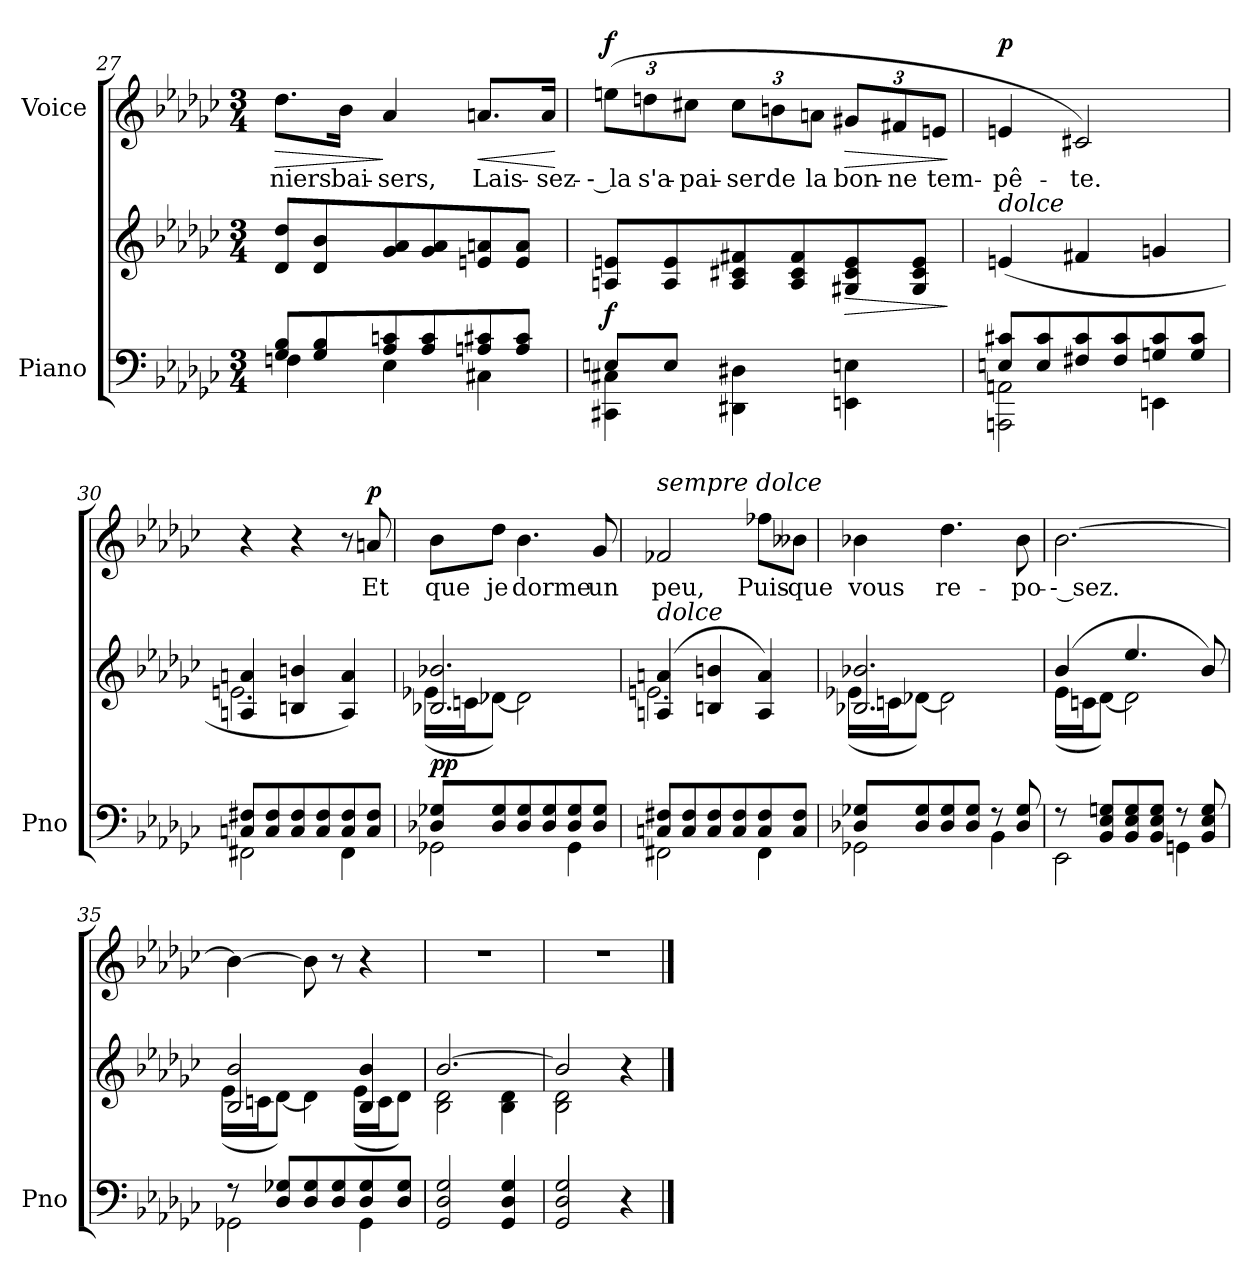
**kern	**kern	**dynam	**kern	**text	**dynam
*part2	*part2	*part2	*part1	*part1	*part1
*staff3	*staff2	*staff2/3	*staff1	*staff1	*staff1
*I"Piano	*	*	*I"Voice	*	*
*I'Pno	*	*	*	*	*
*clefF4	*clefG2	*	*clefG2	*	*
*k[b-e-a-d-g-c-]	*k[b-e-a-d-g-c-]	*	*k[b-e-a-d-g-c-]	*	*
*M3/4	*M3/4	*	*M3/4	*	*
=27	=27	=27	=27	=27	=27
*^	*	*	*	*	*
!	!	!	!	!	!	!LO:HP:b
8G-/ 8B-/L	4Fn\	8d-/ 8dd-/L	.	8.dd-\L	-niers	>
8G-/ 8B-/	.	8d-/ 8b-/	.	.	.	.
.	.	.	.	16b-\Jk	bai-	.
8A-/ 8cn/	4E-\	8g-/ 8a-/	.	4a-/	-sers,	]
8A-/ 8c/	.	8g-/ 8a-/	.	.	.	.
!	!	!	!	!	!	!LO:HP:b
8An/ 8c#X/	4C#X\	8en/ 8an/	.	8.an/L	Lais-	<
8A/ 8c#/J	.	8e/ 8a/J	.	.	.	.
.	.	.	.	16a/Jk	-sez-	.
*v	*v	*	*	*	*	*
.	.	.	.	.	[
=28	=28	=28	=28	=28	=28
*^	*	*	*	*	*
!	!	!	!LO:DY:b	!	!	!LO:DY:a
8En/L	4CC#X\ 4C#X\	8An/ 8en/L	f	(12een\L	-- la	f
.	.	.	.	12ddn\	s'a-	.
8E/J	.	8A/ 8e/	.	.	.	.
.	.	.	.	12cc#X\J	-pai-	.
2ryy	4DD#X\ 4D#X\	8A/ 8c#X/ 8f#X/	.	12cc#\L	-ser	.
.	.	.	.	12bn\	de	.
.	.	8A/ 8c#/ 8f#/	.	.	.	.
.	.	.	.	12an\J	la	.
!	!	!	!LO:HP:b	!	!	!LO:HP:b
.	4EEn\ 4En\	8G#X/ 8c#/ 8e/	>	12g#X/L	bon-	>
.	.	.	.	12f#X/	-ne	.
.	.	8G#/ 8c#/ 8e/J	.	.	.	.
.	.	.	.	12en/J	tem-	.
*v	*v	*	*	*	*	*
.	.	]	.	.	]
=29	=29	=29	=29	=29	=29
*^	*	*	*	*	*
!	!	!LO:TX:i:t=dolce	!	!	!	!
!	!	!	!	!	!	!LO:DY:a
8En/ 8c#X/L	2AAAn\ 2AAn\	(4en/	.	4en/	-pê-	p
8E/ 8c#/	.	.	.	.	.	.
8F#X/ 8c#/	.	4f#X/	.	2c#X/)	-te.	.
8F#/ 8c#/	.	.	.	.	.	.
8Gn/ 8c#/	4EEn\	4gn/	.	.	.	.
8G/ 8c#/J	.	.	.	.	.	.
=30	=30	=30	=30	=30	=30	=30
*	*	*^	*	*	*	*
8Cn/ 8F#X/L	2FF#X\	4An/ 4an/	2.en\	.	4r	.	.
8C/ 8F#/	.	.	.	.	.	.	.
8C/ 8F#/	.	4Bn/ 4bn/	.	.	4r	.	.
8C/ 8F#/	.	.	.	.	.	.	.
8C/ 8F#/	4FF#\	4A/ 4a/)	.	.	8r	.	.
!	!	!	!	!	!	!	!LO:DY:a
8C/ 8F#/J	.	.	.	.	8an/	Et	p
=31	=31	=31	=31	=31	=31	=31	=31
!	!	!	!	!LO:DY:b	!	!	!
8D-X/ 8G-X/L	2GG-X\	2.B-X/ 2.b-X/	(>16e-X\LL	pp	8b-\L	que	.
.	.	.	16cn\J	.	.	.	.
8D-/ 8G-/	.	.	[>8d-X\J)	.	8dd-\J	je	.
8D-/ 8G-/	.	.	2d-\]	.	4.b-\	dorme	.
8D-/ 8G-/	.	.	.	.	.	.	.
8D-/ 8G-/	4GG-\	.	.	.	.	.	.
8D-/ 8G-/J	.	.	.	.	8g-/	un	.
=32	=32	=32	=32	=32	=32	=32	=32
!	!	!	!	!	!LO:TX:i:t=sempre dolce	!	!
!	!	!LO:TX:i:t=dolce	!	!	!	!	!
8Cn/ 8F#X/L	2FF#X\	(4An/ 4an/	2.en\	.	2f-X/	peu,	.
8C/ 8F#/	.	.	.	.	.	.	.
8C/ 8F#/	.	4Bn/ 4bn/	.	.	.	.	.
8C/ 8F#/	.	.	.	.	.	.	.
8C/ 8F#/	4FF#\	4A/ 4a/)	.	.	8ff-X\L	Puis-	.
8C/ 8F#/J	.	.	.	.	8b--X\J	-que	.
=33	=33	=33	=33	=33	=33	=33	=33
8D-X/ 8G-X/L	2GG-X\	2.B-X/ 2.b-X/	(>16e-X\LL	.	4b-X\	vous	.
.	.	.	16cn\J	.	.	.	.
8D-/ 8G-/	.	.	[>8d-X\J)	.	.	.	.
8D-/ 8G-/	.	.	2d-\]	.	4.dd-\	re-	.
8D-/ 8G-/J	.	.	.	.	.	.	.
8r	4BB-\	.	.	.	.	.	.
8D-/ 8G-/	.	.	.	.	8b-\	-po-	.
=34	=34	=34	=34	=34	=34	=34	=34
8r	2EE-\	(4b-/	(>16e-\LL	.	[2.b-\	-- sez.	.
.	.	.	16cn\J	.	.	.	.
8BB-/ 8E-/ 8Gn/L	.	.	[>8d-\J)	.	.	.	.
8BB-/ 8E-/ 8G/	.	4.ee-/	2d-\]	.	.	.	.
8BB-/ 8E-/ 8G/J	.	.	.	.	.	.	.
8r	4GGn\	.	.	.	.	.	.
8BB-/ 8E-/ 8G/	.	8b-/)	.	.	.	.	.
=35	=35	=35	=35	=35	=35	=35	=35
8r	2GG-X\	2B-/ 2b-/	(>16e-\LL	.	4b-\_	.	.
.	.	.	16cn\J	.	.	.	.
8D-/ 8G-X/L	.	.	[>8d-\J)	.	.	.	.
8D-/ 8G-/	.	.	4d-\]	.	8b-\]	.	.
8D-/ 8G-/	.	.	.	.	8r	.	.
8D-/ 8G-/	4GG-\	4B-/ 4b-/	(>16e-\LL	.	4r	.	.
.	.	.	16c\J	.	.	.	.
8D-/ 8G-/J	.	.	8d-\J)	.	.	.	.
*v	*v	*	*	*	*	*	*
=36	=36	=36	=36	=36	=36	=36
2GG-/ 2D-/ 2G-/	[2.b-/	2B-\ 2d-\	.	2.r	.	.
4GG-/ 4D-/ 4G-/	.	4B-\ 4d-\	.	.	.	.
=37	=37	=37	=37	=37	=37	=37
2GG-/ 2D-/ 2G-/	2b-/]	2B-\ 2d-\	.	2.r	.	.
4r	4r	4ryy	.	.	.	.
*	*v	*v	*	*	*	*
==	==	==	==	==	==
*-	*-	*-	*-	*-	*-
